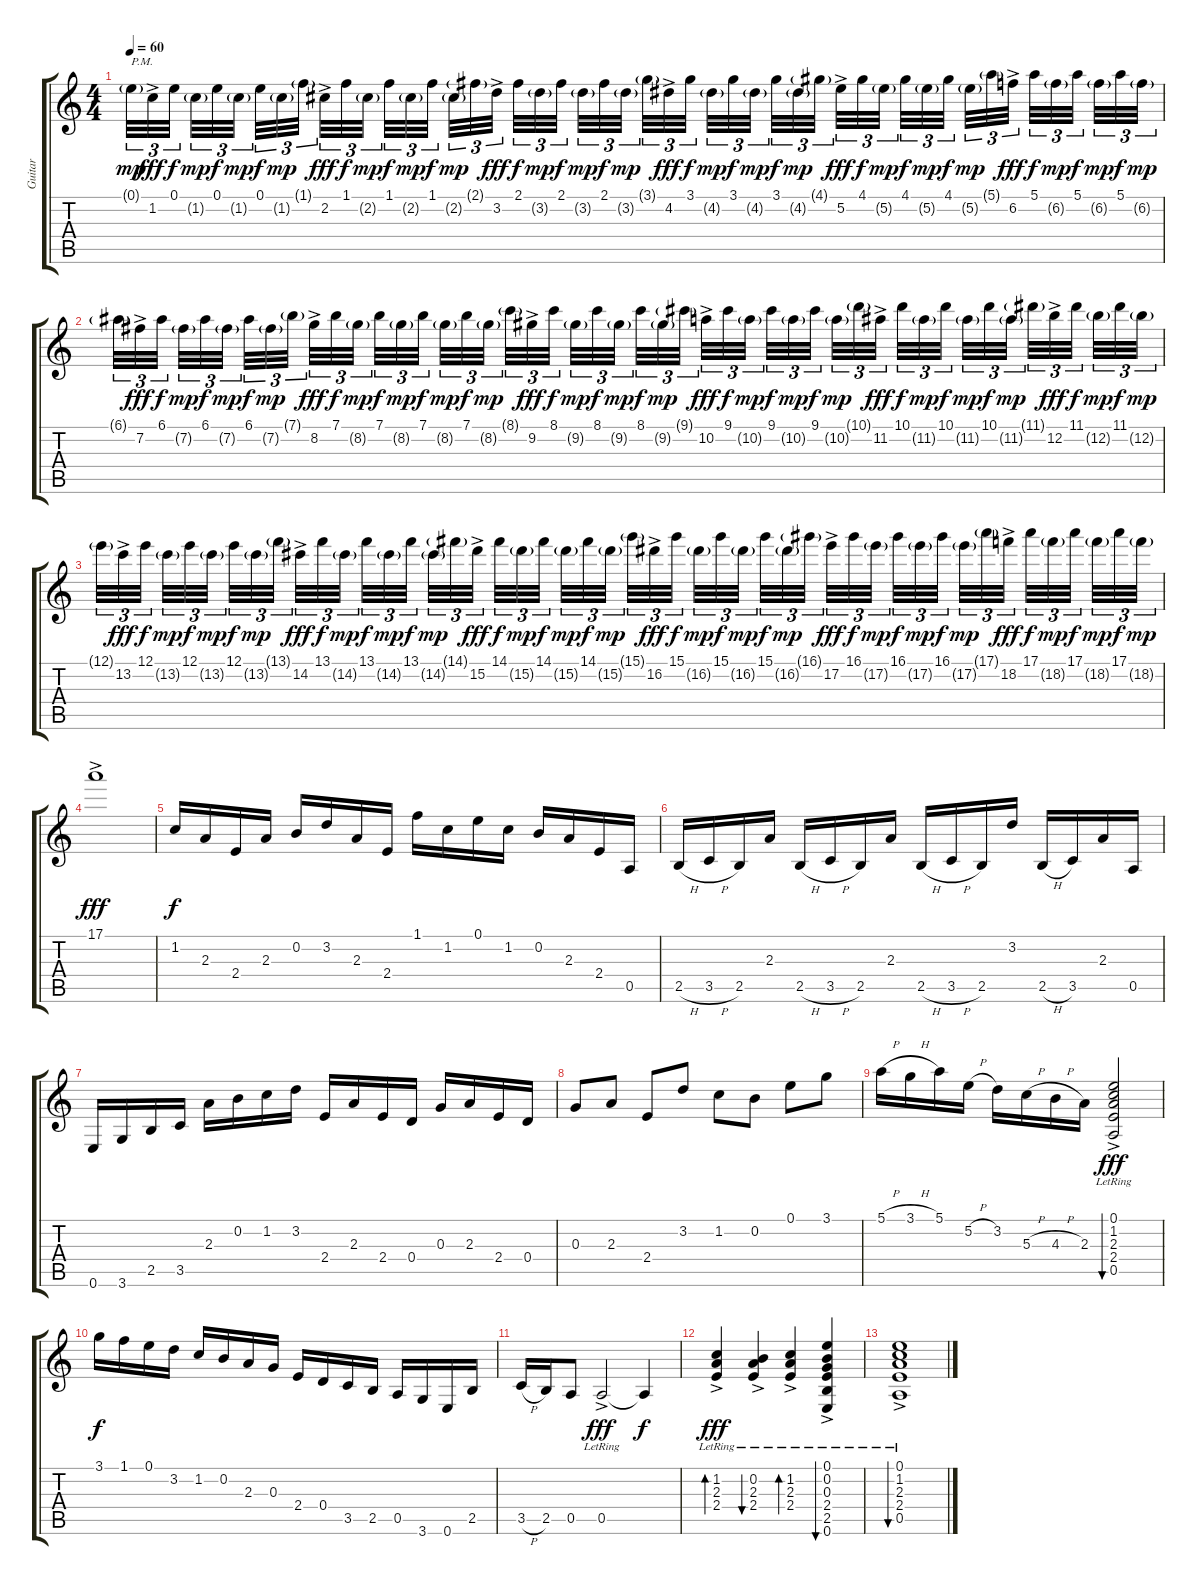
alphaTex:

\track ("Guitar" "Guitar") {instrument acousticguitarsteel}
\staff {score tabs}
\tuning (E4 B3 G3 D3 A2 E2) {hide}
\ts (4 4)
\tempo 60
\clef g2
\ks c
0.1{g}.32{tu (3 2) txt "P.M." dy mp} 1.2{ac}.32{tu (3 2) dy fff} 0.1.32{tu (3 2) dy f} 1.2{g}.32{tu (3 2) dy mp} 0.1.32{tu (3 2) dy f} 1.2{g}.32{tu (3 2) dy mp} 0.1.32{tu (3 2) dy f} 1.2{g}.32{tu (3 2) dy mp} 1.1{g}.32{tu (3 2)} 2.2{ac}.32{tu (3 2) dy fff} 1.1.32{tu (3 2) dy f} 2.2{g}.32{tu (3 2) dy mp} 1.1.32{tu (3 2) dy f} 2.2{g}.32{tu (3 2) dy mp} 1.1.32{tu (3 2) dy f} 2.2{g}.32{tu (3 2) dy mp} 2.1{g}.32{tu (3 2)} 3.2{ac}.32{tu (3 2) dy fff} 2.1.32{tu (3 2) dy f} 3.2{g}.32{tu (3 2) dy mp} 2.1.32{tu (3 2) dy f} 3.2{g}.32{tu (3 2) dy mp} 2.1.32{tu (3 2) dy f} 3.2{g}.32{tu (3 2) dy mp} 3.1{g}.32{tu (3 2)} 4.2{ac}.32{tu (3 2) dy fff} 3.1.32{tu (3 2) dy f} 4.2{g}.32{tu (3 2) dy mp} 3.1.32{tu (3 2) dy f} 4.2{g}.32{tu (3 2) dy mp} 3.1.32{tu (3 2) dy f} 4.2{g}.32{tu (3 2) dy mp} 4.1{g}.32{tu (3 2)} 5.2{ac}.32{tu (3 2) dy fff} 4.1.32{tu (3 2) dy f} 5.2{g}.32{tu (3 2) dy mp} 4.1.32{tu (3 2) dy f} 5.2{g}.32{tu (3 2) dy mp} 4.1.32{tu (3 2) dy f} 5.2{g}.32{tu (3 2) dy mp} 5.1{g}.32{tu (3 2)} 6.2{ac}.32{tu (3 2) dy fff} 5.1.32{tu (3 2) dy f} 6.2{g}.32{tu (3 2) dy mp} 5.1.32{tu (3 2) dy f} 6.2{g}.32{tu (3 2) dy mp} 5.1.32{tu (3 2) dy f} 6.2{g}.32{tu (3 2) dy mp} |
6.1{g}.32{tu (3 2)} 7.2{ac}.32{tu (3 2) dy fff} 6.1.32{tu (3 2) dy f} 7.2{g}.32{tu (3 2) dy mp} 6.1.32{tu (3 2) dy f} 7.2{g}.32{tu (3 2) dy mp} 6.1.32{tu (3 2) dy f} 7.2{g}.32{tu (3 2) dy mp} 7.1{g}.32{tu (3 2)} 8.2{ac}.32{tu (3 2) dy fff} 7.1.32{tu (3 2) dy f} 8.2{g}.32{tu (3 2) dy mp} 7.1.32{tu (3 2) dy f} 8.2{g}.32{tu (3 2) dy mp} 7.1.32{tu (3 2) dy f} 8.2{g}.32{tu (3 2) dy mp} 7.1.32{tu (3 2) dy f} 8.2{g}.32{tu (3 2) dy mp} 8.1{g}.32{tu (3 2)} 9.2{ac}.32{tu (3 2) dy fff} 8.1.32{tu (3 2) dy f} 9.2{g}.32{tu (3 2) dy mp} 8.1.32{tu (3 2) dy f} 9.2{g}.32{tu (3 2) dy mp} 8.1.32{tu (3 2) dy f} 9.2{g}.32{tu (3 2) dy mp} 9.1{g}.32{tu (3 2)} 10.2{ac}.32{tu (3 2) dy fff} 9.1.32{tu (3 2) dy f} 10.2{g}.32{tu (3 2) dy mp} 9.1.32{tu (3 2) dy f} 10.2{g}.32{tu (3 2) dy mp} 9.1.32{tu (3 2) dy f} 10.2{g}.32{tu (3 2) dy mp} 10.1{g}.32{tu (3 2)} 11.2{ac}.32{tu (3 2) dy fff} 10.1.32{tu (3 2) dy f} 11.2{g}.32{tu (3 2) dy mp} 10.1.32{tu (3 2) dy f} 11.2{g}.32{tu (3 2) dy mp} 10.1.32{tu (3 2) dy f} 11.2{g}.32{tu (3 2) dy mp} 11.1{g}.32{tu (3 2)} 12.2{ac}.32{tu (3 2) dy fff} 11.1.32{tu (3 2) dy f} 12.2{g}.32{tu (3 2) dy mp} 11.1.32{tu (3 2) dy f} 12.2{g}.32{tu (3 2) dy mp} |
12.1{g}.32{tu (3 2)} 13.2{ac}.32{tu (3 2) dy fff} 12.1.32{tu (3 2) dy f} 13.2{g}.32{tu (3 2) dy mp} 12.1.32{tu (3 2) dy f} 13.2{g}.32{tu (3 2) dy mp} 12.1.32{tu (3 2) dy f} 13.2{g}.32{tu (3 2) dy mp} 13.1{g}.32{tu (3 2)} 14.2{ac}.32{tu (3 2) dy fff} 13.1.32{tu (3 2) dy f} 14.2{g}.32{tu (3 2) dy mp} 13.1.32{tu (3 2) dy f} 14.2{g}.32{tu (3 2) dy mp} 13.1.32{tu (3 2) dy f} 14.2{g}.32{tu (3 2) dy mp} 14.1{g}.32{tu (3 2)} 15.2{ac}.32{tu (3 2) dy fff} 14.1.32{tu (3 2) dy f} 15.2{g}.32{tu (3 2) dy mp} 14.1.32{tu (3 2) dy f} 15.2{g}.32{tu (3 2) dy mp} 14.1.32{tu (3 2) dy f} 15.2{g}.32{tu (3 2) dy mp} 15.1{g}.32{tu (3 2)} 16.2{ac}.32{tu (3 2) dy fff} 15.1.32{tu (3 2) dy f} 16.2{g}.32{tu (3 2) dy mp} 15.1.32{tu (3 2) dy f} 16.2{g}.32{tu (3 2) dy mp} 15.1.32{tu (3 2) dy f} 16.2{g}.32{tu (3 2) dy mp} 16.1{g}.32{tu (3 2)} 17.2{ac}.32{tu (3 2) dy fff} 16.1.32{tu (3 2) dy f} 17.2{g}.32{tu (3 2) dy mp} 16.1.32{tu (3 2) dy f} 17.2{g}.32{tu (3 2) dy mp} 16.1.32{tu (3 2) dy f} 17.2{g}.32{tu (3 2) dy mp} 17.1{g}.32{tu (3 2)} 18.2{ac}.32{tu (3 2) dy fff} 17.1.32{tu (3 2) dy f} 18.2{g}.32{tu (3 2) dy mp} 17.1.32{tu (3 2) dy f} 18.2{g}.32{tu (3 2) dy mp} 17.1.32{tu (3 2) dy f} 18.2{g}.32{tu (3 2) dy mp} |
17.1{ac}.1{dy fff} |
1.2.16{dy f} 2.3.16 2.4.16 2.3.16 0.2.16 3.2.16 2.3.16 2.4.16 1.1.16 1.2.16 0.1.16 1.2.16 0.2.16 2.3.16 2.4.16 0.5.16 |
2.5{h}.16 3.5{h}.16 2.5.16 2.3.16 2.5{h}.16 3.5{h}.16 2.5.16 2.3.16 2.5{h}.16 3.5{h}.16 2.5.16 3.2.16 2.5{h}.16 3.5.16 2.3.16 0.5.16 |
0.6.16 3.6.16 2.5.16 3.5.16 2.3.16 0.2.16 1.2.16 3.2.16 2.4.16 2.3.16 2.4.16 0.4.16 0.3.16 2.3.16 2.4.16 0.4.16 |
0.3.8 2.3.8 2.4.8 3.2.8 1.2.8 0.2.8 0.1.8 3.1.8 |
5.1{h}.16 3.1{h}.16 5.1.16 5.2{h}.16 3.2.16 5.3{h}.16 4.3{h}.16 2.3.16 (0.1{ac lr} 1.2{ac lr} 2.3{ac lr} 2.4{ac lr} 0.5{ac lr}).2{bu 240 dy fff} |
3.1.16{dy f} 1.1.16 0.1.16 3.2.16 1.2.16 0.2.16 2.3.16 0.3.16 2.4.16 0.4.16 3.5.16 2.5.16 0.5.16 3.6.16 0.6.16 2.5.16 |
3.5{h}.16 2.5.16 0.5.8 0.5{ac lr}.2{dy fff} 0.5{t}.4{dy f} |
(1.2{ac lr} 2.3{ac lr} 2.4{ac lr}).4{bd 240 dy fff} (0.2{ac lr} 2.3{ac lr} 2.4{ac lr}).4{bu 240} (1.2{ac lr} 2.3{ac lr} 2.4{ac lr}).4{bd 240} (0.1 0.2{ac lr} 0.3{ac lr} 2.4{ac lr} 2.5 0.6).4{bu 240} |
(0.1{ac lr} 1.2{ac lr} 2.3{ac lr} 2.4{ac lr} 0.5{ac lr}).1{bu 240}
